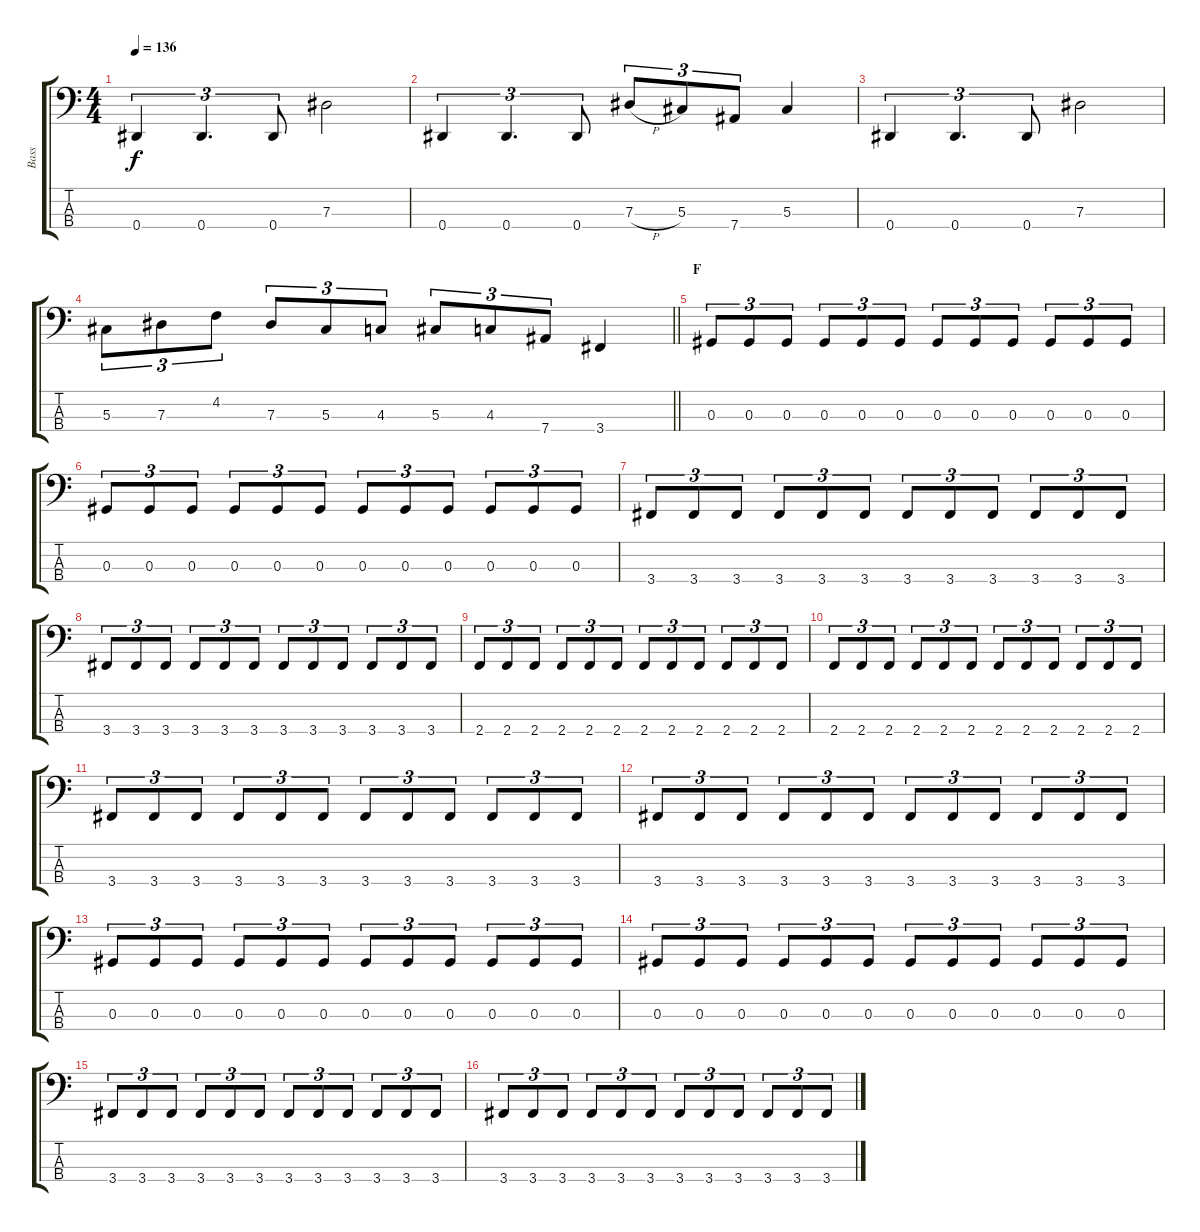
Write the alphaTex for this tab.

\track ("Bass" "Bass") {instrument electricbasspick}
\staff {score tabs}
\tuning (Gb2 Db2 Ab1 Eb1) {hide}
\ts (4 4)
\tempo 136
\clef f4
\ks c
0.4.4{tu (3 2) dy f} 0.4.4{d tu (3 2)} 0.4.8{tu (3 2)} 7.3.2 |
0.4.4{tu (3 2)} 0.4.4{d tu (3 2)} 0.4.8{tu (3 2)} 7.3{h}.8{tu (3 2)} 5.3.8{tu (3 2)} 7.4.8{tu (3 2)} 5.3.4 |
0.4.4{tu (3 2)} 0.4.4{d tu (3 2)} 0.4.8{tu (3 2)} 7.3.2 |
\barLineRight lightlight
5.3.8{tu (3 2)} 7.3.8{tu (3 2)} 4.2.8{tu (3 2)} 7.3.8{tu (3 2)} 5.3.8{tu (3 2)} 4.3.8{tu (3 2)} 5.3.8{tu (3 2)} 4.3.8{tu (3 2)} 7.4.8{tu (3 2)} 3.4.4 |
\section ("" "F")
0.3.8{tu (3 2)} 0.3.8{tu (3 2)} 0.3.8{tu (3 2)} 0.3.8{tu (3 2)} 0.3.8{tu (3 2)} 0.3.8{tu (3 2)} 0.3.8{tu (3 2)} 0.3.8{tu (3 2)} 0.3.8{tu (3 2)} 0.3.8{tu (3 2)} 0.3.8{tu (3 2)} 0.3.8{tu (3 2)} |
0.3.8{tu (3 2)} 0.3.8{tu (3 2)} 0.3.8{tu (3 2)} 0.3.8{tu (3 2)} 0.3.8{tu (3 2)} 0.3.8{tu (3 2)} 0.3.8{tu (3 2)} 0.3.8{tu (3 2)} 0.3.8{tu (3 2)} 0.3.8{tu (3 2)} 0.3.8{tu (3 2)} 0.3.8{tu (3 2)} |
3.4.8{tu (3 2)} 3.4.8{tu (3 2)} 3.4.8{tu (3 2)} 3.4.8{tu (3 2)} 3.4.8{tu (3 2)} 3.4.8{tu (3 2)} 3.4.8{tu (3 2)} 3.4.8{tu (3 2)} 3.4.8{tu (3 2)} 3.4.8{tu (3 2)} 3.4.8{tu (3 2)} 3.4.8{tu (3 2)} |
3.4.8{tu (3 2)} 3.4.8{tu (3 2)} 3.4.8{tu (3 2)} 3.4.8{tu (3 2)} 3.4.8{tu (3 2)} 3.4.8{tu (3 2)} 3.4.8{tu (3 2)} 3.4.8{tu (3 2)} 3.4.8{tu (3 2)} 3.4.8{tu (3 2)} 3.4.8{tu (3 2)} 3.4.8{tu (3 2)} |
2.4.8{tu (3 2)} 2.4.8{tu (3 2)} 2.4.8{tu (3 2)} 2.4.8{tu (3 2)} 2.4.8{tu (3 2)} 2.4.8{tu (3 2)} 2.4.8{tu (3 2)} 2.4.8{tu (3 2)} 2.4.8{tu (3 2)} 2.4.8{tu (3 2)} 2.4.8{tu (3 2)} 2.4.8{tu (3 2)} |
2.4.8{tu (3 2)} 2.4.8{tu (3 2)} 2.4.8{tu (3 2)} 2.4.8{tu (3 2)} 2.4.8{tu (3 2)} 2.4.8{tu (3 2)} 2.4.8{tu (3 2)} 2.4.8{tu (3 2)} 2.4.8{tu (3 2)} 2.4.8{tu (3 2)} 2.4.8{tu (3 2)} 2.4.8{tu (3 2)} |
3.4.8{tu (3 2)} 3.4.8{tu (3 2)} 3.4.8{tu (3 2)} 3.4.8{tu (3 2)} 3.4.8{tu (3 2)} 3.4.8{tu (3 2)} 3.4.8{tu (3 2)} 3.4.8{tu (3 2)} 3.4.8{tu (3 2)} 3.4.8{tu (3 2)} 3.4.8{tu (3 2)} 3.4.8{tu (3 2)} |
3.4.8{tu (3 2)} 3.4.8{tu (3 2)} 3.4.8{tu (3 2)} 3.4.8{tu (3 2)} 3.4.8{tu (3 2)} 3.4.8{tu (3 2)} 3.4.8{tu (3 2)} 3.4.8{tu (3 2)} 3.4.8{tu (3 2)} 3.4.8{tu (3 2)} 3.4.8{tu (3 2)} 3.4.8{tu (3 2)} |
0.3.8{tu (3 2)} 0.3.8{tu (3 2)} 0.3.8{tu (3 2)} 0.3.8{tu (3 2)} 0.3.8{tu (3 2)} 0.3.8{tu (3 2)} 0.3.8{tu (3 2)} 0.3.8{tu (3 2)} 0.3.8{tu (3 2)} 0.3.8{tu (3 2)} 0.3.8{tu (3 2)} 0.3.8{tu (3 2)} |
0.3.8{tu (3 2)} 0.3.8{tu (3 2)} 0.3.8{tu (3 2)} 0.3.8{tu (3 2)} 0.3.8{tu (3 2)} 0.3.8{tu (3 2)} 0.3.8{tu (3 2)} 0.3.8{tu (3 2)} 0.3.8{tu (3 2)} 0.3.8{tu (3 2)} 0.3.8{tu (3 2)} 0.3.8{tu (3 2)} |
3.4.8{tu (3 2)} 3.4.8{tu (3 2)} 3.4.8{tu (3 2)} 3.4.8{tu (3 2)} 3.4.8{tu (3 2)} 3.4.8{tu (3 2)} 3.4.8{tu (3 2)} 3.4.8{tu (3 2)} 3.4.8{tu (3 2)} 3.4.8{tu (3 2)} 3.4.8{tu (3 2)} 3.4.8{tu (3 2)} |
3.4.8{tu (3 2)} 3.4.8{tu (3 2)} 3.4.8{tu (3 2)} 3.4.8{tu (3 2)} 3.4.8{tu (3 2)} 3.4.8{tu (3 2)} 3.4.8{tu (3 2)} 3.4.8{tu (3 2)} 3.4.8{tu (3 2)} 3.4.8{tu (3 2)} 3.4.8{tu (3 2)} 3.4.8{tu (3 2)}
